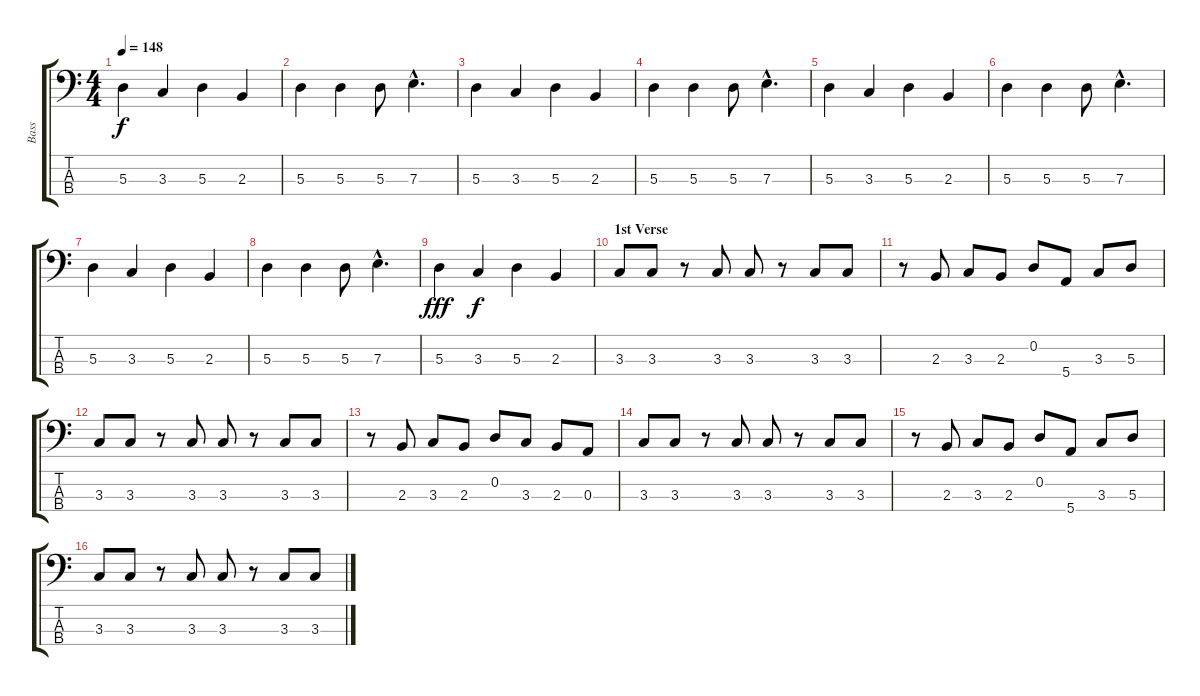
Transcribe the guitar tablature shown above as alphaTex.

\track ("Bass" "Bass") {instrument electricbasspick}
\staff {score tabs}
\tuning (G2 D2 A1 E1) {hide}
\ts (4 4)
\tempo 148
\clef f4
\ks c
5.3.4{dy f} 3.3.4 5.3.4 2.3.4 |
5.3.4 5.3.4 5.3.8 7.3{hac}.4{d} |
5.3.4 3.3.4 5.3.4 2.3.4 |
5.3.4 5.3.4 5.3.8 7.3{hac}.4{d} |
5.3.4 3.3.4 5.3.4 2.3.4 |
5.3.4 5.3.4 5.3.8 7.3{hac}.4{d} |
5.3.4 3.3.4 5.3.4 2.3.4 |
5.3.4 5.3.4 5.3.8 7.3{hac}.4{d} |
5.3.4{dy fff} 3.3.4{dy f} 5.3.4 2.3.4 |
\section ("" "1st Verse")
3.3.8 3.3.8 r.8 3.3.8 3.3.8 r.8 3.3.8 3.3.8 |
r.8 2.3.8 3.3.8 2.3.8 0.2.8 5.4.8 3.3.8 5.3.8 |
3.3.8 3.3.8 r.8 3.3.8 3.3.8 r.8 3.3.8 3.3.8 |
r.8 2.3.8 3.3.8 2.3.8 0.2.8 3.3.8 2.3.8 0.3.8 |
\section ("" "")
3.3.8 3.3.8 r.8 3.3.8 3.3.8 r.8 3.3.8 3.3.8 |
r.8 2.3.8 3.3.8 2.3.8 0.2.8 5.4.8 3.3.8 5.3.8 |
3.3.8 3.3.8 r.8 3.3.8 3.3.8 r.8 3.3.8 3.3.8
